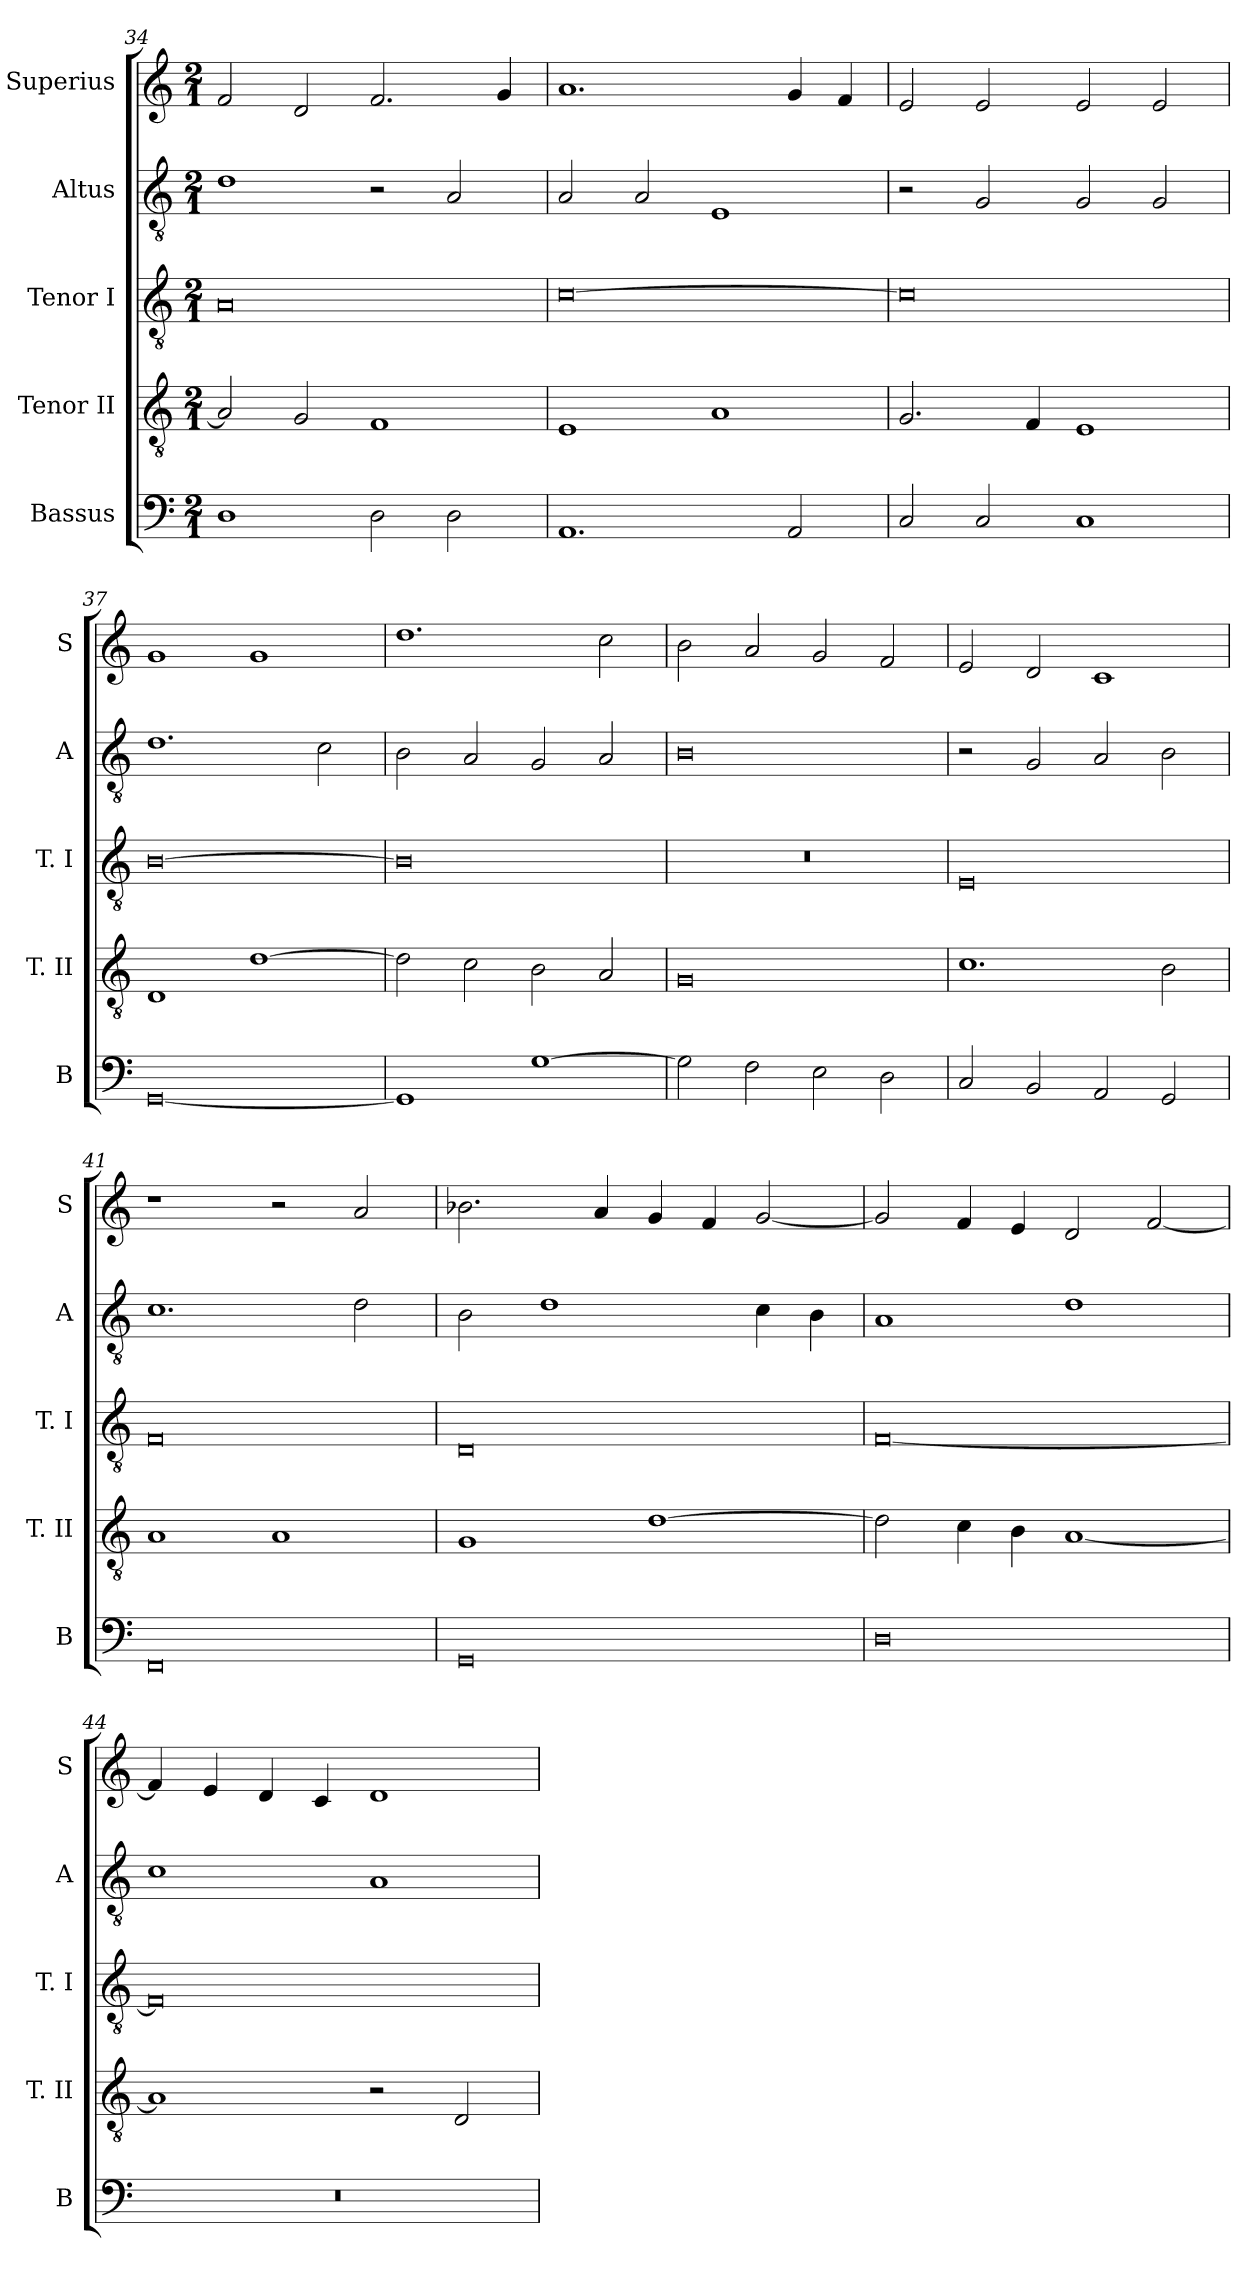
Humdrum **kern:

**kern	**kern	**kern	**kern	**kern
*part5	*part4	*part3	*part2	*part1
*staff5	*staff4	*staff3	*staff2	*staff1
*I"Bassus	*I"Tenor II	*I"Tenor I	*I"Altus	*I"Superius
*I'B	*I'T. II	*I'T. I	*I'A	*I'S
*clefF4	*clefGv2	*clefGv2	*clefGv2	*clefG2
*k[]	*k[]	*k[]	*k[]	*k[]
*C:	*C:	*C:	*C:	*C:
*M2/1	*M2/1	*M2/1	*M2/1	*M2/1
=34	=34	=34	=34	=34
1D	2A]	0A	1d	2f
.	2G	.	.	2d
2D	1F	.	2r	2.f
2D	.	.	2A	.
.	.	.	.	4g
=35	=35	=35	=35	=35
1.AA	1E	[0c	2A	1.a
.	.	.	2A	.
.	1A	.	1E	.
2AA	.	.	.	4g
.	.	.	.	4f
=36	=36	=36	=36	=36
2C	2.G	0c]	2r	2e
2C	.	.	2G	2e
.	4F	.	.	.
1C	1E	.	2G	2e
.	.	.	2G	2e
=37	=37	=37	=37	=37
[0GG	1D	[0B	1.d	1g
.	[1d	.	.	1g
.	.	.	2c	.
=38	=38	=38	=38	=38
1GG]	2d]	0B]	2B	1.dd
.	2c	.	2A	.
[1G	2B	.	2G	.
.	2A	.	2A	2cc
=39	=39	=39	=39	=39
2G]	0G	0r	0B	2b
2F	.	.	.	2a
2E	.	.	.	2g
2D	.	.	.	2f
=40	=40	=40	=40	=40
2C	1.c	0E	2r	2e
2BB	.	.	2G	2d
2AA	.	.	2A	1c
2GG	2B	.	2B	.
=41	=41	=41	=41	=41
0FF	1A	0F	1.c	1r
.	1A	.	.	2r
.	.	.	2d	2a
=42	=42	=42	=42	=42
0GG	1G	0D	2B	2.b-X
.	.	.	1d	.
.	.	.	.	4a
.	[1d	.	.	4g
.	.	.	.	4f
.	.	.	4c	[2g
.	.	.	4B	.
=43	=43	=43	=43	=43
0D	2d]	[0F	1A	2g]
.	4c	.	.	4f
.	4B	.	.	4e
.	[1A	.	1d	2d
.	.	.	.	[2f
=44	=44	=44	=44	=44
0r	1A]	0F]	1c	4f]
.	.	.	.	4e
.	.	.	.	4d
.	.	.	.	4c
.	2r	.	1A	1d
.	2D	.	.	.
=	=	=	=	=
*-	*-	*-	*-	*-
